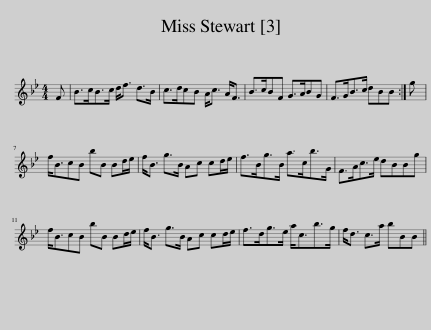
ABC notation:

X:1
L:1/8
M:4/4
I:linebreak $
K:Bb
V:1 treble
V:1
 F | B>cB>c d<f d>B | c>dcB A<c A<F | B>cBF G>ABG | F>GB>c dBB :| %5
 g |$ f<BcB bB Bd/e/ | f<B g>B Ac cd/e/ | f>Bg>B a>cb>G | F>Ac>e dBBg |$ %10
 f<BcB bB Bd/e/ | f<B g>B Ac cd/e/ | f>dg>e a<cb>g | f<d c>a bBB || %14
